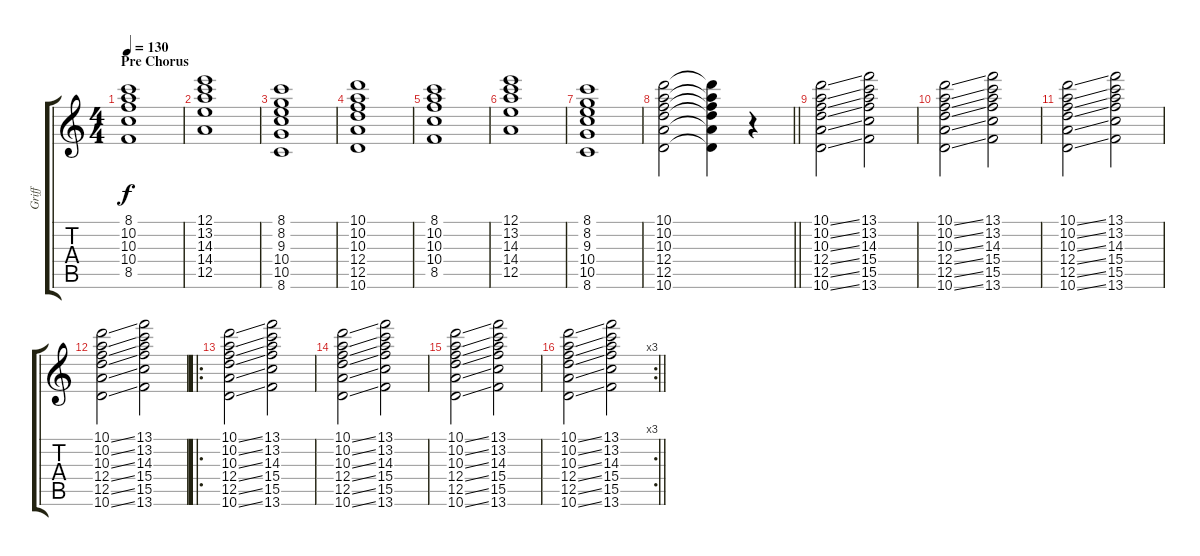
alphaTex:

\track ("Griff" "Griff") {instrument overdrivenguitar}
\staff {score tabs}
\tuning (E4 B3 G3 D3 A2 E2) {hide}
\ts (4 4)
\section ("" "Pre Chorus")
\tempo 130
\clef g2
\ks c
(8.1 10.2 10.3 10.4 8.5).1{dy f} |
(12.1 13.2 14.3 14.4 12.5).1 |
(8.1 8.2 9.3 10.4 10.5 8.6).1 |
(10.1 10.2 10.3 12.4 12.5 10.6).1 |
(8.1 10.2 10.3 10.4 8.5).1 |
(12.1 13.2 14.3 14.4 12.5).1 |
(8.1 8.2 9.3 10.4 10.5 8.6).1 |
\barLineRight lightlight
(10.1 10.2 10.3 12.4 12.5 10.6).2 (10.1{t} 10.2{t} 10.3{t} 12.4{t} 12.5{t} 10.6{t}).4 r.4 |
(10.1{ss} 10.2{ss} 10.3{ss} 12.4{ss} 12.5{ss} 10.6{ss}).2{volume 10} (13.1 13.2 14.3 15.4 15.5 13.6).2 |
(10.1{ss} 10.2{ss} 10.3{ss} 12.4{ss} 12.5{ss} 10.6{ss}).2 (13.1 13.2 14.3 15.4 15.5 13.6).2 |
(10.1{ss} 10.2{ss} 10.3{ss} 12.4{ss} 12.5{ss} 10.6{ss}).2 (13.1 13.2 14.3 15.4 15.5 13.6).2 |
(10.1{ss} 10.2{ss} 10.3{ss} 12.4{ss} 12.5{ss} 10.6{ss}).2 (13.1 13.2 14.3 15.4 15.5 13.6).2 |
\ro
(10.1{ss} 10.2{ss} 10.3{ss} 12.4{ss} 12.5{ss} 10.6{ss}).2 (13.1 13.2 14.3 15.4 15.5 13.6).2 |
(10.1{ss} 10.2{ss} 10.3{ss} 12.4{ss} 12.5{ss} 10.6{ss}).2 (13.1 13.2 14.3 15.4 15.5 13.6).2 |
(10.1{ss} 10.2{ss} 10.3{ss} 12.4{ss} 12.5{ss} 10.6{ss}).2 (13.1 13.2 14.3 15.4 15.5 13.6).2 |
\rc 3
\barLineRight lightlight
(10.1{ss} 10.2{ss} 10.3{ss} 12.4{ss} 12.5{ss} 10.6{ss}).2 (13.1 13.2 14.3 15.4 15.5 13.6).2
